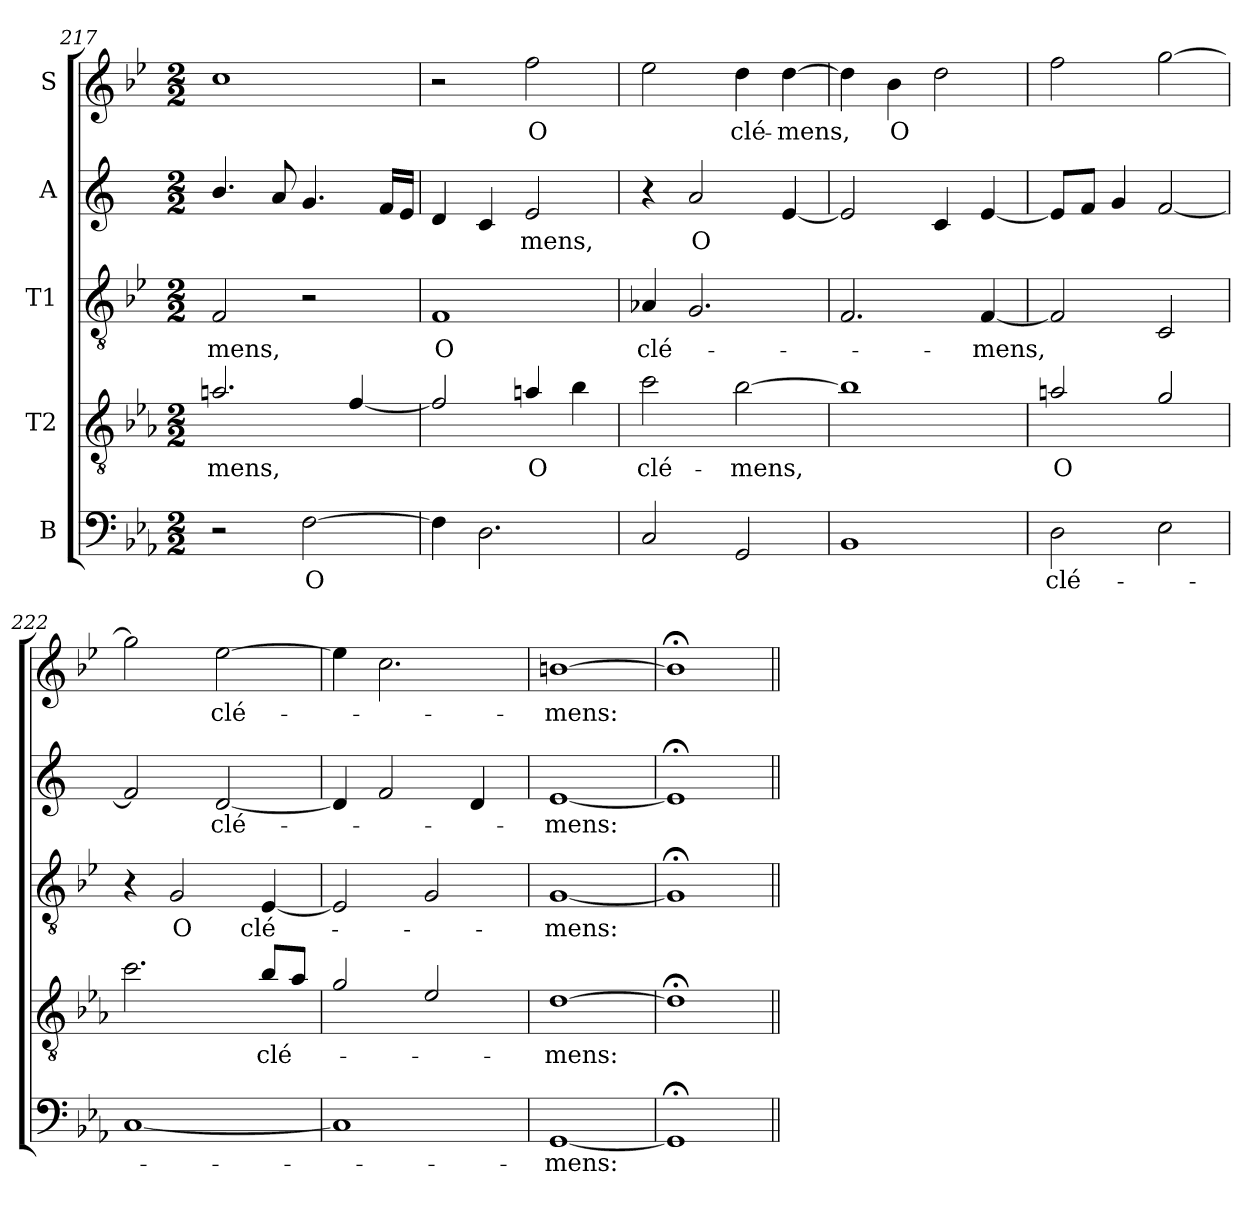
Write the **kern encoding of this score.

**kern	**text	**kern	**text	**kern	**text	**kern	**text	**kern	**text
*part5	*part5	*part4	*part4	*part3	*part3	*part2	*part2	*part1	*part1
*staff5	*staff5	*staff4	*staff4	*staff3	*staff3	*staff2	*staff2	*staff1	*staff1
*I"B	*	*I"T2	*	*I"T1	*	*I"A	*	*I"S	*
*clefF4	*	*clefGv2	*	*clefGv2	*	*clefG2	*	*clefG2	*
*	*	*ITrd8c14	*	*	*	*ITrd1c2	*	*	*
*k[b-e-a-]	*	*k[b-e-a-]	*	*k[b-e-]	*	*k[b-e-]	*	*k[b-e-]	*
*E-:	*	*E-:	*	*B-:	*	*B-:	*	*B-:	*
*M2/2	*	*M2/2	*	*M2/2	*	*M2/2	*	*M2/2	*
=217	=217	=217	=217	=217	=217	=217	=217	=217	=217
!	!	!	!LO:LY:b	!	!LO:LY:b	!	!	!	!
2r	.	2.A/	-mens,	2F/	-mens,	4.a/	.	1cc	.
.	.	.	.	.	.	8g/	.	.	.
!	!LO:LY:b	!	!	!	!	!	!	!	!
[2F\	O	.	.	2r	.	4.f/	.	.	.
.	.	[4F/	.	.	.	.	.	.	.
.	.	.	.	.	.	16e-/LL	.	.	.
.	.	.	.	.	.	16d/JJ	.	.	.
!!LO:LB:g=z
=218	=218	=218	=218	=218	=218	=218	=218	=218	=218
!	!	!	!	!	!LO:LY:b	!	!	!	!
4F\]	.	2F/]	.	1F	O	4c/	.	2r	.
2.D\	.	.	.	.	.	4B-/	.	.	.
!	!	!	!LO:LY:b	!	!	!	!LO:LY:b	!	!LO:LY:b
.	.	4A/	O	.	.	2d/	-mens,	2ff\	O
.	.	4B-\	.	.	.	.	.	.	.
=219	=219	=219	=219	=219	=219	=219	=219	=219	=219
!	!	!	!LO:LY:b	!	!LO:LY:b	!	!	!	!
2C/	.	2c\	clé-	4A-/	clé-	4r	.	2ee-\	.
!	!	!	!	!	!	!	!LO:LY:b	!	!
.	.	.	.	2.G/	.	2g/	O	.	.
!	!	!	!LO:LY:b	!	!	!	!	!	!LO:LY:b
2GG/	.	[2B-\	-mens,	.	.	.	.	4dd\	clé-
!	!	!	!	!	!	!	!	!	!LO:LY:b
.	.	.	.	.	.	[4d/	.	[4dd\	-mens,
=220	=220	=220	=220	=220	=220	=220	=220	=220	=220
1BB-	.	1B-]	.	2.F/	.	2d/]	.	4dd\]	.
!	!	!	!	!	!	!	!	!	!LO:LY:b
.	.	.	.	.	.	.	.	4b-\	O
.	.	.	.	.	.	4B-/	.	2dd\	.
!	!	!	!	!	!LO:LY:b	!	!	!	!
.	.	.	.	[4F/	-mens,	[4d/	.	.	.
=221	=221	=221	=221	=221	=221	=221	=221	=221	=221
!	!LO:LY:b	!	!LO:LY:b	!	!	!	!	!	!
2D\	clé-	2A/	O	2F/]	.	8d/L]	.	2ff\	.
.	.	.	.	.	.	8e-/J	.	.	.
.	.	.	.	.	.	4f/	.	.	.
2E-\	.	2G/	.	2C/	.	[2e-/	.	[2gg\	.
=222	=222	=222	=222	=222	=222	=222	=222	=222	=222
[1C	.	2.c\	.	4r	.	2e-/]	.	2gg\]	.
!	!	!	!	!	!LO:LY:b	!	!	!	!
.	.	.	.	2G/	O	.	.	.	.
!	!	!	!	!	!	!	!LO:LY:b	!	!LO:LY:b
.	.	.	.	.	.	[2c/	clé-	[2ee-\	clé-
!	!	!	!LO:LY:b	!	!LO:LY:b	!	!	!	!
.	.	8B-/L	clé-	[4E-/	clé-	.	.	.	.
.	.	8A-/J	.	.	.	.	.	.	.
=223	=223	=223	=223	=223	=223	=223	=223	=223	=223
1C]	.	2G/	.	2E-/]	.	4c/]	.	4ee-\]	.
.	.	.	.	.	.	2e-/	.	2.cc\	.
.	.	2E-/	.	2G/	.	.	.	.	.
.	.	.	.	.	.	4c/	.	.	.
!!LO:PB:g=z
=224	=224	=224	=224	=224	=224	=224	=224	=224	=224
!	!LO:LY:b	!	!LO:LY:b	!	!LO:LY:b	!	!LO:LY:b	!	!LO:LY:b
[1GG	-mens:	[1D	-mens:	[1G	-mens:	[1d	-mens:	[1bn	-mens:
=225	=225	=225	=225	=225	=225	=225	=225	=225	=225
1GG;]	.	1D;]	.	1G;]	.	1d;]	.	1b;<]	.
=||	=||	=||	=||	=||	=||	=||	=||	=||	=||
*-	*-	*-	*-	*-	*-	*-	*-	*-	*-
